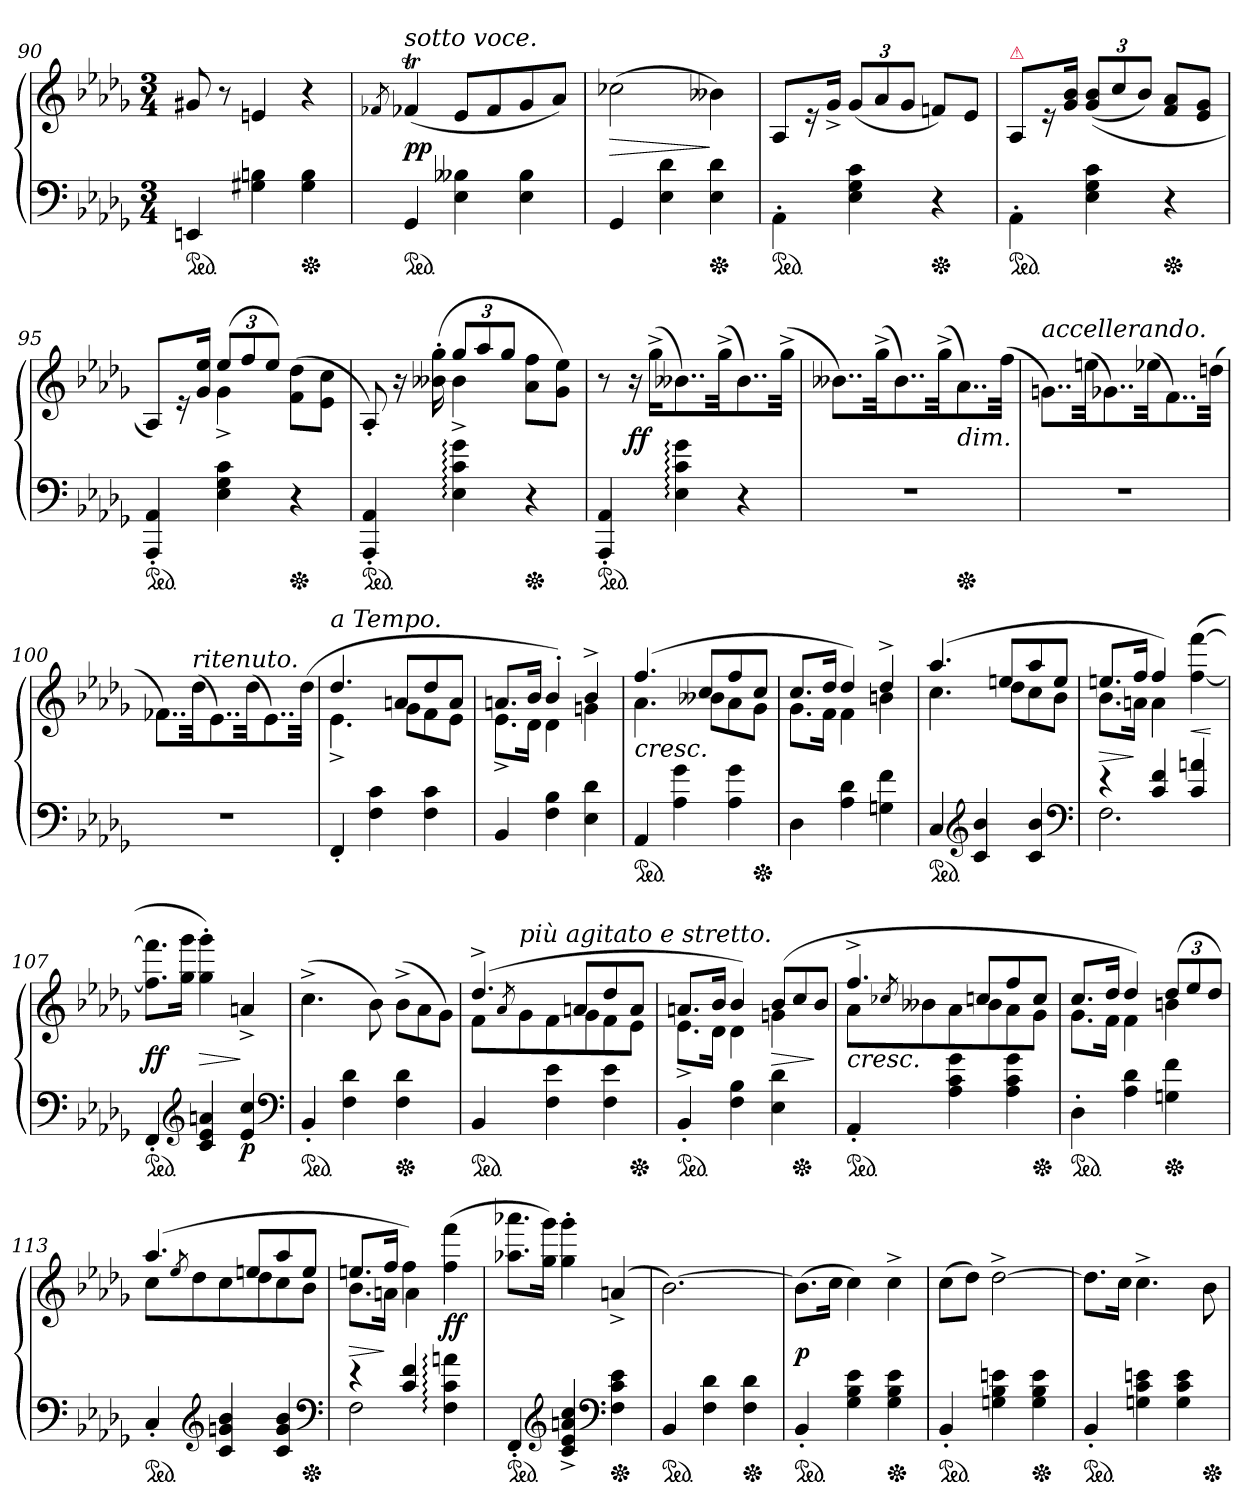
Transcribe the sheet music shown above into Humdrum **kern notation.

**kern	**kern	**dynam
*part1	*part1	*part1
*staff2	*staff1	*staff1/2
*clefF4	*clefG2	*
*k[b-e-a-d-g-]	*k[b-e-a-d-g-]	*
*b-:	*b-:	*
*M3/4	*M3/4	*
*ped	*	*
=90	=90	=90
4EEn	8g#X	.
.	8r	.
4G#X 4Bn	4en	.
*Xped	*	*
4G# 4B	4r	.
=91	=91	=91
.	8qf-X/	.
!	!LO:TX:a:i:t=sotto voce.	!
*ped	*	*
4GG-	(4f-XT	pp
4E- 4B--X	8e-L	.
.	8f-	.
4E- 4B--	8g-	.
.	8a-J)	.
=92	=92	=92
4GG-	(2cc-X	>
4E- 4d-	.	.
*Xped	*	*
4E- 4d-	4b--X)	]
=93	=93	=93
*ped	*	*
4AA-'<\	8A-/L	.
.	16r	.
.	16g-^<Jk	.
4E- 4G- 4c	(12g-L	.
.	12a-	.
.	12g-J	.
*Xped	*	*
4r	8fnL)	.
.	8e-J	.
=94	=94	=94
!	!LO:TX:a:color=crimson:t=⚠	!
*ped	*	*
4AA-'<\	8A-/L	.
.	16r	.
.	16g- 16b-Jk	.
4E- 4G- 4c	((12g-/ 12b-/L	.
.	12cc	.
.	12b-J)	.
*Xped	*	*
4r	8f 8a-L	.
.	8e- 8g-J	.
=95	=95	=95
*	*^	*
*ped	*	*	*
4AAA-'< 4AA-'<	8A-L)	4ryy	.
.	16r	.	.
.	16g- 16ee-Jk	.	.
4E- 4G- 4c	(12ee-L	4g-^<	.
.	12ff	.	.
.	12ee-J)	.	.
*Xped	*	*	*
4r	(>8f\ 8dd-\L	4ryy	.
.	8e-\ 8cc\J	.	.
=96	=96	=96	=96
*ped	*	*	*
4AAA-'< 4AA-'<	8A-'<)	4ryy	.
.	16r	.	.
.	(16b--X'> 16gg-'>	.	.
4E-: 4c: 4g-:	12gg-L	4b--^<	.
.	12aa-	.	.
.	12gg-J	.	.
*Xped	*	*	*
4r	8a- 8ffL	4ryy	.
.	8g- 8ee-J)	.	.
*	*v	*v	*
=97	=97	=97
*ped	*	*
4AAA-'< 4AA-'<	8r	.
.	16r	ff
.	(16gg-^<KL	.
4E-: 4c: 4g-:	8..b--X)	.
.	(32gg-^<KK	.
4r	8..b--)	.
.	(32gg-^<Jkk	.
=98	=98	=98
2.r	8..b--XL)	.
.	(32gg-^<KK	.
.	8..b--)	.
.	(32gg-^<KK	.
!	!LO:TX:c:i:t=dim.	!
*Xped	*	*
.	8..a-)	.
.	(32ffJkk	.
=99	=99	=99
!	!LO:TX:a:i:t=accellerando.	!
2.r	8..gnL)	.
.	(32eenKK	.
.	8..g-X)	.
.	(32ee-XKK	.
.	8..f)	.
.	(32ddnJkk	.
=100	=100	=100
2.r	8..f-X\L)	.
!	!LO:TX:a:i:t=ritenuto.	!
.	(32dd-KK	.
.	8..e-)	.
.	(32dd-KK	.
.	8..e-)	.
.	(>32dd-Jkk	.
=101	=101	=101
*	*^	*
!	!LO:TX:a:i:t=a Tempo.	!	!
4FF'<	4.dd-	4.e-^<	.
4F 4c	.	.	.
.	8anL	8g-L	.
4F 4c	8dd-	8f	.
.	8aJ	8e-J	.
=102	=102	=102	=102
4BB-	8.anL	8.e-^<L	.
.	16b-Jk	16d-Jk	.
4F 4B-	4b-'>)	4d-	.
4E- 4d-	4b-^>	4gn	.
=103	=103	=103	=103
!	!LO:TX:c:i:t=cresc.	!	!
*ped	*	*	*
4AA-	(4.ff	4.a-	.
4A- 4g-	.	.	.
.	8ccL	8b--XL	.
4A- 4g-	8ff	8a-	.
*Xped	*	*	*
.	8ccJ	8g-J	.
=104	=104	=104	=104
4D-	8.ccL	8.g-L	.
.	16dd-Jk	16fJk	.
4A- 4d-	4dd-)	4f	.
4Gn 4f	4dd-^>	4bn	.
=105	=105	=105	=105
*ped	*	*	*
4C	(4.aa-	4.cc	.
*clefG2	*	*	*
4c 4b-	.	.	.
.	8eenL	8dd-L	.
4c 4b-	8aa-	8cc	.
.	8eeJ	8b-J	.
*clefF4	*	*	*
=106	=106	=106	=106
*^	*	*	*
4r	2.F	8.eenL	8.b-L	>
.	.	16ffJk	16anJk	]
4c 4f	.	4ff)	4a	.
4c 4an	.	4ryy	([4ff [4fff	<
*v	*v	*	*	*
*	*v	*v	*
.	.	[
=107	=107	=107
*ped	*	*
4FF'<	8.ff] 8.fff]L	ff
.	16gg- 16ggg-Jk	.
*clefG2	*	*
4c 4e- 4an	4gg-' 4ggg-')	>
!	!	!LO:DY:n=1:b=2
4e- 4cc	4an^<	] p
*clefF4	*	*
=108	=108	=108
*ped	*	*
4BB-'<	(4.cc^<	.
4F 4d-	.	.
.	8b-)	.
*	*Xtuplet	*
*Xped	*	*
4F 4d-	(12b-^<\L	.
.	12a-	.
.	12g-J)	.
=109	=109	=109
*	*^	*
*ped	*	*	*
4BB-	(4.dd-^>	8fL	.
.	.	8qa-/	.
!	!	!LO:TX:a:i:t=più agitato e stretto.	!
.	.	8g-	.
4F 4e-	.	8f	.
.	8anL	8g-	.
4F 4e-	8dd-	8f	.
*Xped	*	*	*
.	8aJ	8e-J	.
=110	=110	=110	=110
*ped	*	*	*
4BB-'<	8.anL	8.e-^<L	.
.	16b-Jk	16d-Jk	.
4F 4B-	4b-)	4d-	.
4E- 4d-	(12b-L	4gn	>
*Xped	*	*	*
.	12cc	.	.
.	12b-J	.	]
=111	=111	=111	=111
!	!LO:TX:c:i:t=cresc.	!	!
*ped	*	*	*
4AA-'<	4.ff^>	8a-L	.
.	.	8qcc-X/	.
.	.	8b--X	.
4A- 4c 4g-	.	8a-	.
.	8ccnL	8b--	.
4A- 4c 4g-	8ff	8a-	.
*Xped	*	*	*
.	8ccJ	8g-J	.
=112	=112	=112	=112
*ped	*	*	*
4D-'>	8.ccL	8.g-L	.
.	16dd-Jk	16fJk	.
4A- 4d-	4dd-)	4f	.
*	*tuplet	*	*
*Xped	*	*	*
4Gn 4f	(12dd-L	4bn	.
.	12ee-	.	.
.	12dd-J)	.	.
=113	=113	=113	=113
*ped	*	*	*
4C'<	(4.aa-	8ccL	.
.	.	8qee-/	.
.	.	8dd-	.
*clefG2	*	*	*
4c 4gn 4b-	.	8cc	.
.	8eenL	8dd-	.
4c 4g 4b-	8aa-	8cc	.
*Xped	*	*	*
.	8eeJ	8b-J	.
*clefF4	*	*	*
=114	=114	=114	=114
*^	*	*	*
4r	2F	8.eenL	8.b-L	>
.	.	16ffJk	16anJk	]
4c 4f	.	4ff\)	4a	.
4ryy	4F: 4c: 4an:	4ryy	(4ff 4fff	ff
*v	*v	*	*	*
*	*v	*v	*
=115	=115	=115
*ped	*	*
4FF'<	8.aa-X 8.aaa-XL	.
.	16gg- 16ggg-Jk)	.
*clefG2	*	*
4c^> 4e-^> 4an^> 4cc^>	4gg-'> 4ggg-'>	.
*clefF4	*	*
*Xped	*	*
4F 4c 4e-	(4an^>	.
=116	=116	=116
*ped	*	*
4BB-	[2.b-)	.
4F 4d-	.	.
*Xped	*	*
4F 4d-	.	.
=117	=117	=117
*ped	*	*
4BB-'<	(8.b-L]	p
.	16ccJk	.
4G- 4B- 4e-	4cc)	.
*Xped	*	*
4G- 4B- 4e-	4cc^>	.
=118	=118	=118
*ped	*	*
4BB-'<	(8ccL	.
.	8dd-J)	.
4Gn 4B- 4en	[2dd-^>	.
*Xped	*	*
4G 4B- 4e	.	.
=119	=119	=119
*ped	*	*
4BB-'<	8.dd-L]	.
.	16ccJk	.
4Gn 4c 4en	4.cc^<	.
4G 4c 4e	.	.
*Xped	*	*
.	8b-	.
=	=	=
*-	*-	*-
